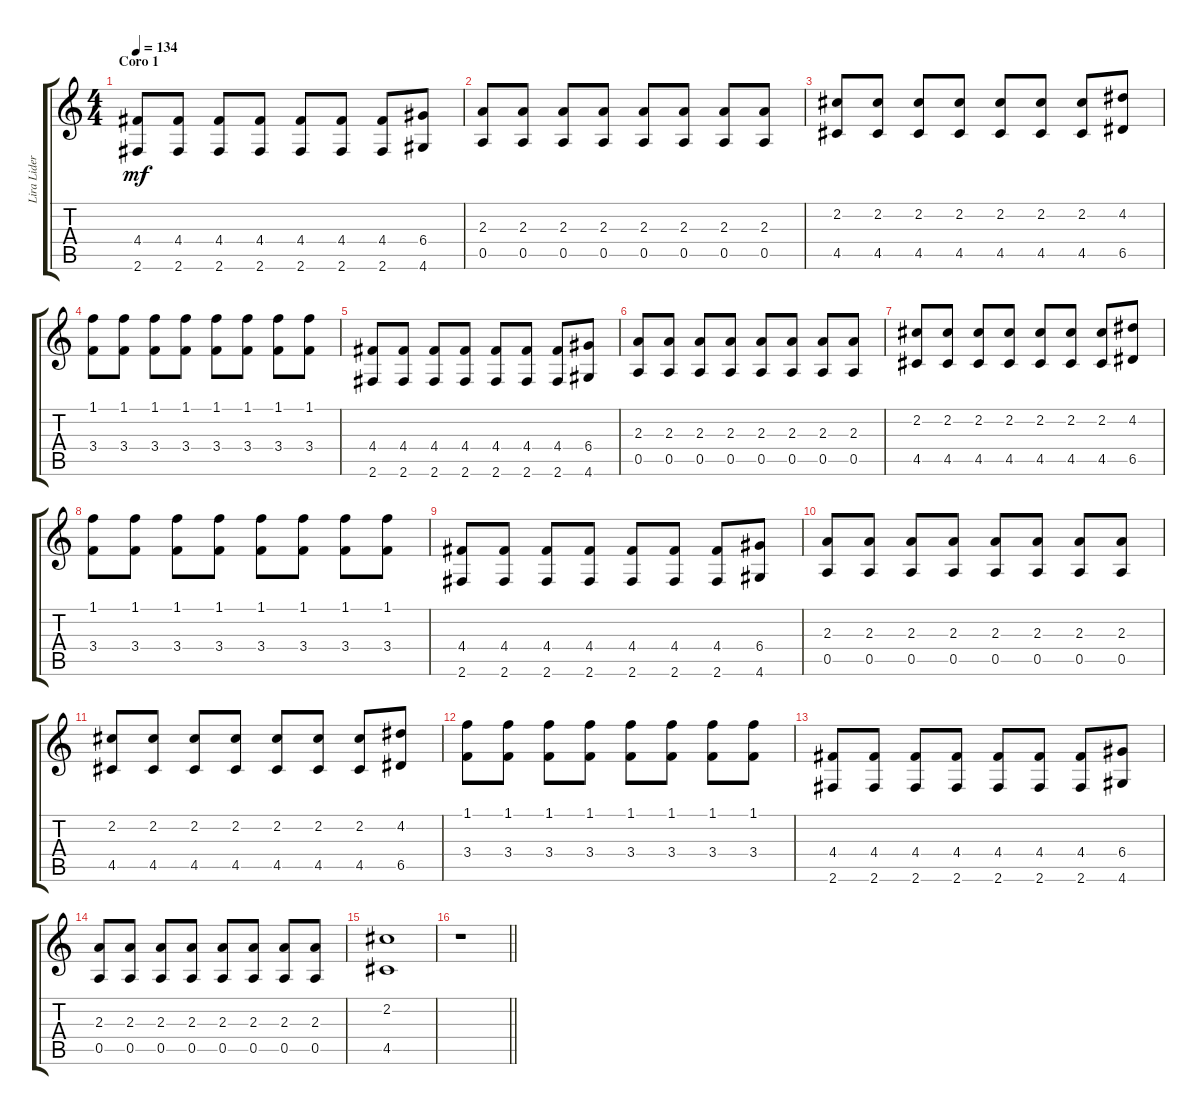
\track ("Lira Lider" "Lira Lider") {instrument distortionguitar}
\staff {score tabs}
\tuning (E4 B3 G3 D3 A2 E2) {hide}
\ts (4 4)
\section ("" "Coro 1")
\tempo 134
\clef g2
\ks c
(4.4 2.6).8{dy mf} (4.4 2.6).8 (4.4 2.6).8 (4.4 2.6).8 (4.4 2.6).8 (4.4 2.6).8 (4.4 2.6).8 (6.4 4.6).8 |
(2.3 0.5).8 (2.3 0.5).8 (2.3 0.5).8 (2.3 0.5).8 (2.3 0.5).8 (2.3 0.5).8 (2.3 0.5).8 (2.3 0.5).8 |
(2.2 4.5).8 (2.2 4.5).8 (2.2 4.5).8 (2.2 4.5).8 (2.2 4.5).8 (2.2 4.5).8 (2.2 4.5).8 (4.2 6.5).8 |
(1.1 3.4).8 (1.1 3.4).8 (1.1 3.4).8 (1.1 3.4).8 (1.1 3.4).8 (1.1 3.4).8 (1.1 3.4).8 (1.1 3.4).8 |
(4.4 2.6).8 (4.4 2.6).8 (4.4 2.6).8 (4.4 2.6).8 (4.4 2.6).8 (4.4 2.6).8 (4.4 2.6).8 (6.4 4.6).8 |
(2.3 0.5).8 (2.3 0.5).8 (2.3 0.5).8 (2.3 0.5).8 (2.3 0.5).8 (2.3 0.5).8 (2.3 0.5).8 (2.3 0.5).8 |
(2.2 4.5).8 (2.2 4.5).8 (2.2 4.5).8 (2.2 4.5).8 (2.2 4.5).8 (2.2 4.5).8 (2.2 4.5).8 (4.2 6.5).8 |
(1.1 3.4).8 (1.1 3.4).8 (1.1 3.4).8 (1.1 3.4).8 (1.1 3.4).8 (1.1 3.4).8 (1.1 3.4).8 (1.1 3.4).8 |
(4.4 2.6).8 (4.4 2.6).8 (4.4 2.6).8 (4.4 2.6).8 (4.4 2.6).8 (4.4 2.6).8 (4.4 2.6).8 (6.4 4.6).8 |
(2.3 0.5).8 (2.3 0.5).8 (2.3 0.5).8 (2.3 0.5).8 (2.3 0.5).8 (2.3 0.5).8 (2.3 0.5).8 (2.3 0.5).8 |
(2.2 4.5).8 (2.2 4.5).8 (2.2 4.5).8 (2.2 4.5).8 (2.2 4.5).8 (2.2 4.5).8 (2.2 4.5).8 (4.2 6.5).8 |
(1.1 3.4).8 (1.1 3.4).8 (1.1 3.4).8 (1.1 3.4).8 (1.1 3.4).8 (1.1 3.4).8 (1.1 3.4).8 (1.1 3.4).8 |
(4.4 2.6).8 (4.4 2.6).8 (4.4 2.6).8 (4.4 2.6).8 (4.4 2.6).8 (4.4 2.6).8 (4.4 2.6).8 (6.4 4.6).8 |
(2.3 0.5).8 (2.3 0.5).8 (2.3 0.5).8 (2.3 0.5).8 (2.3 0.5).8 (2.3 0.5).8 (2.3 0.5).8 (2.3 0.5).8 |
(2.2 4.5).1 |
\barLineRight lightlight
r.1
